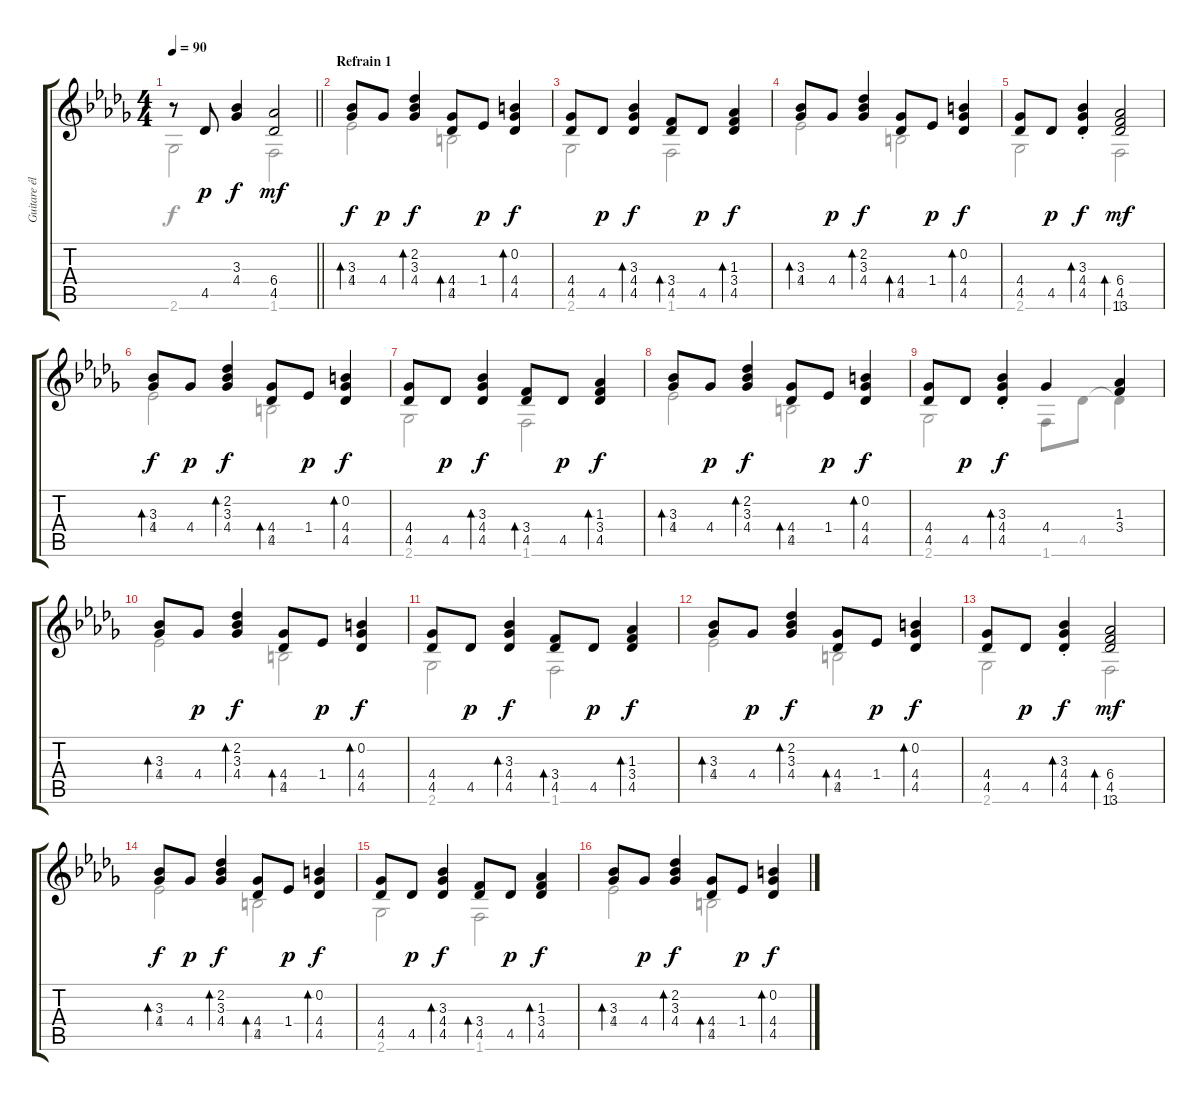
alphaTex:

\track ("Guitare éléctrique" "Guitare él") {instrument electricguitarclean}
\staff {score tabs}
\tuning (E4 B3 G3 D3 A2 E2) {hide}
\voice
\ts (4 4)
\tempo 90
\clef g2
\barLineRight lightlight
\ks db
r.8{dy f} 4.5.8{dy p} (3.3 4.4).4{dy f} (6.4 4.5).2{dy mf} |
\section ("" "Refrain 1")
(3.3 4.4).8{bd 120 dy f} 4.4.8{dy p} (2.2 3.3 4.4).4{bd 60 dy f} (4.4 4.5).8{bd 30} 1.4.8{dy p} (0.2 4.4 4.5).4{bd 60 dy f} |
(4.4 4.5).8 4.5.8{dy p} (3.3 4.4 4.5).4{bd 60 dy f} (3.4 4.5).8{bd 30} 4.5.8{dy p} (1.3 3.4 4.5).4{bd 30 dy f} |
(3.3 4.4).8{bd 120} 4.4.8{dy p} (2.2 3.3 4.4).4{bd 60 dy f} (4.4 4.5).8{bd 30} 1.4.8{dy p} (0.2 4.4 4.5).4{bd 60 dy f} |
(4.4 4.5).8 4.5.8{dy p} (3.3{st} 4.4{st} 4.5{st}).4{bd 30 dy f} (6.4 4.5 13.6).2{bd 30 dy mf} |
(3.3 4.4).8{bd 120 dy f} 4.4.8{dy p} (2.2 3.3 4.4).4{bd 60 dy f} (4.4 4.5).8{bd 30} 1.4.8{dy p} (0.2 4.4 4.5).4{bd 60 dy f} |
(4.4 4.5).8 4.5.8{dy p} (3.3 4.4 4.5).4{bd 60 dy f} (3.4 4.5).8{bd 30} 4.5.8{dy p} (1.3 3.4 4.5).4{bd 30 dy f} |
(3.3 4.4).8{bd 30} 4.4.8{dy p} (2.2 3.3 4.4).4{bd 60 dy f} (4.4 4.5).8{bd 30} 1.4.8{dy p} (0.2 4.4 4.5).4{bd 60 dy f} |
(4.4 4.5).8 4.5.8{dy p} (3.3{st} 4.4{st} 4.5{st}).4{bd 30 dy f} 4.4.4 (1.3 3.4).4 |
(3.3 4.4).8{bd 120} 4.4.8{dy p} (2.2 3.3 4.4).4{bd 60 dy f} (4.4 4.5).8{bd 30} 1.4.8{dy p} (0.2 4.4 4.5).4{bd 60 dy f} |
(4.4 4.5).8 4.5.8{dy p} (3.3 4.4 4.5).4{bd 60 dy f} (3.4 4.5).8{bd 30} 4.5.8{dy p} (1.3 3.4 4.5).4{bd 30 dy f} |
(3.3 4.4).8{bd 120} 4.4.8{dy p} (2.2 3.3 4.4).4{bd 60 dy f} (4.4 4.5).8{bd 30} 1.4.8{dy p} (0.2 4.4 4.5).4{bd 60 dy f} |
(4.4 4.5).8 4.5.8{dy p} (3.3{st} 4.4{st} 4.5{st}).4{bd 30 dy f} (6.4 4.5 13.6).2{bd 30 dy mf} |
(3.3 4.4).8{bd 120 dy f} 4.4.8{dy p} (2.2 3.3 4.4).4{bd 60 dy f} (4.4 4.5).8{bd 30} 1.4.8{dy p} (0.2 4.4 4.5).4{bd 60 dy f} |
(4.4 4.5).8 4.5.8{dy p} (3.3 4.4 4.5).4{bd 60 dy f} (3.4 4.5).8{bd 30} 4.5.8{dy p} (1.3 3.4 4.5).4{bd 30 dy f} |
(3.3 4.4).8{bd 30} 4.4.8{dy p} (2.2 3.3 4.4).4{bd 60 dy f} (4.4 4.5).8{bd 30} 1.4.8{dy p} (0.2 4.4 4.5).4{bd 60 dy f}
\voice
\clef g2
\ottava regular
\simile none
\barLineRight lightlight
\ks db
2.6.2{dy f} 1.6.2 |
1.4.2 2.5.2 |
2.6.2 1.6.2 |
1.4.2 2.5.2 |
2.6.2 1.6.2 |
1.4.2 2.5.2 |
2.6.2 1.6.2 |
1.4.2 2.5.2 |
2.6.2 1.6.8 4.5.8 4.5{t}.4 |
1.4.2 2.5.2 |
2.6.2 1.6.2 |
1.4.2 2.5.2 |
2.6.2 1.6.2 |
1.4.2 2.5.2 |
2.6.2 1.6.2 |
1.4.2 2.5.2
